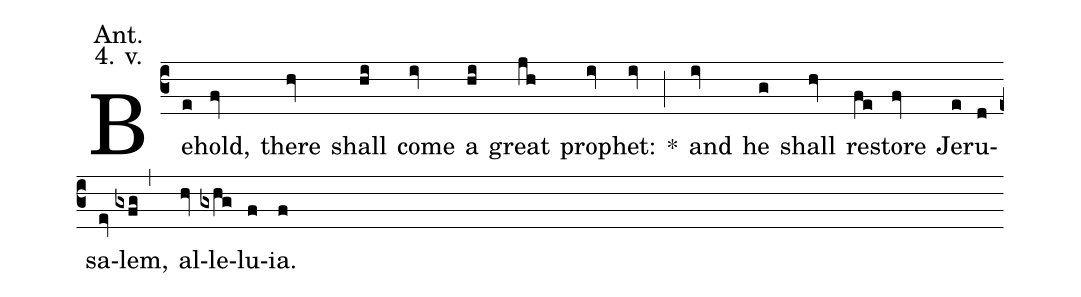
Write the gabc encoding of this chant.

annotation: Ant.;
annotation: 4. v.;
%%
(c3) Be(e)hold,(fv) there(hv) shall(hi) come(iv) a(hi) great(jh) pro(iv)phet:(iv) <sp>*</sp>(;) and(iv) he(g) shall(hv) re(fe)store(fv) Je(e)ru(d)sa(ev)lem,(gxfg,) al(hv)le(gxhg)lu(f)ia.(f)
